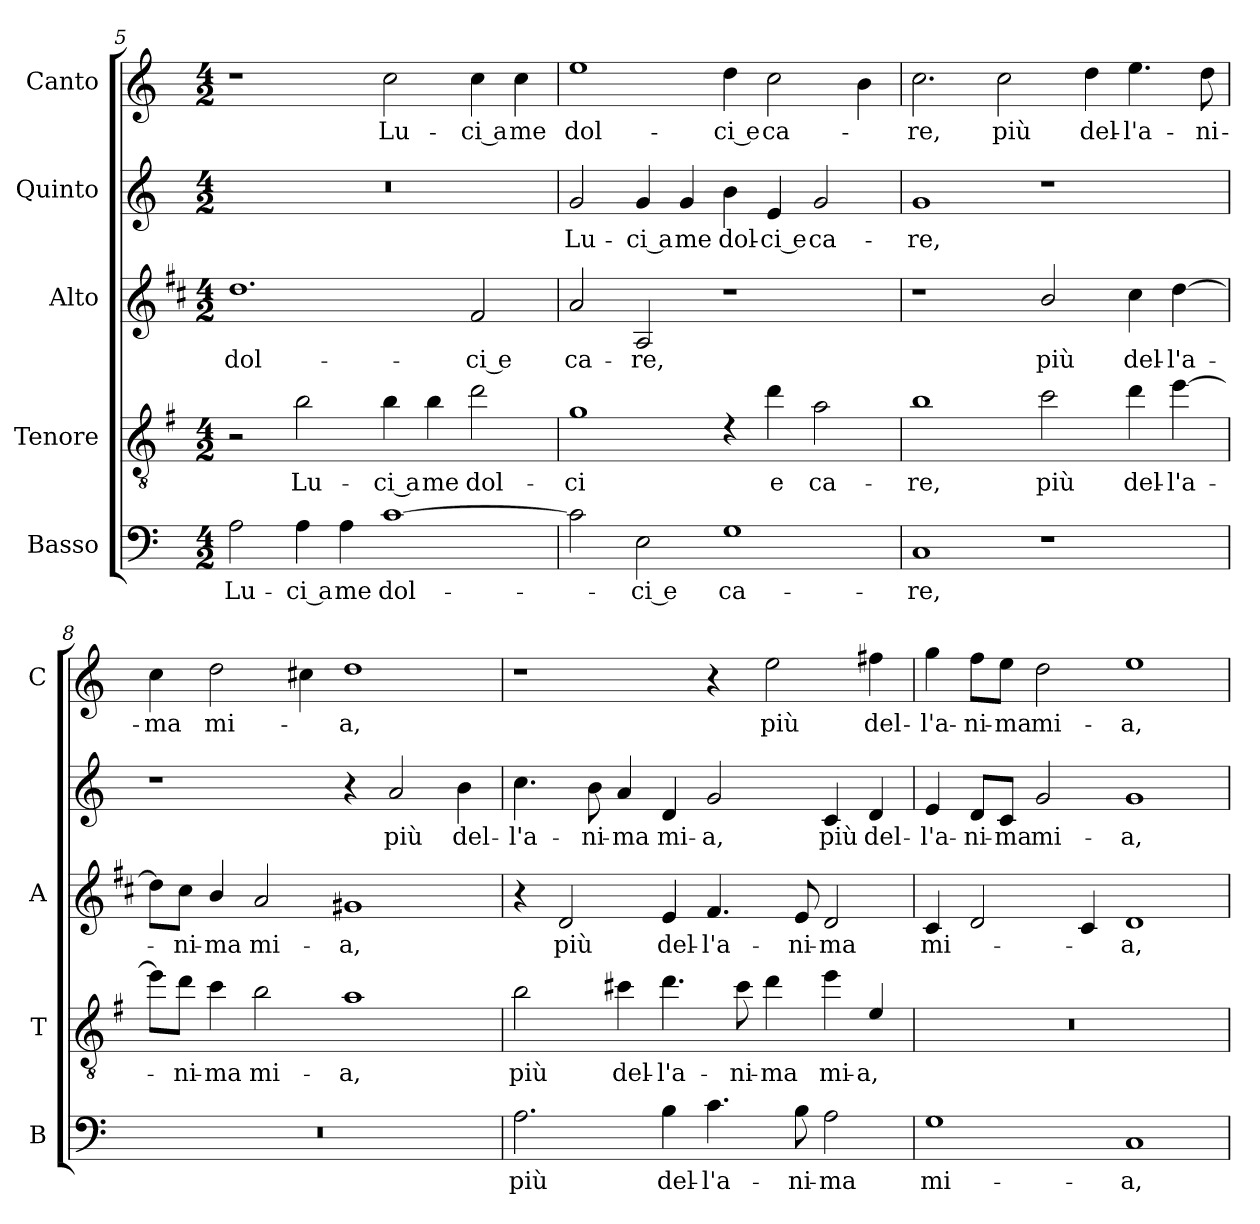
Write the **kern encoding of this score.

**kern	**text	**kern	**text	**kern	**text	**kern	**text	**kern	**text
*part5	*part5	*part4	*part4	*part3	*part3	*part2	*part2	*part1	*part1
*staff5	*staff5	*staff4	*staff4	*staff3	*staff3	*staff2	*staff2	*staff1	*staff1
*I"Basso	*	*I"Tenore	*	*I"Alto	*	*I"Quinto	*	*I"Canto	*
*I'B	*	*I'T	*	*I'A	*	*	*	*I'C	*
*clefF4	*	*clefGv2	*	*clefG2	*	*clefG2	*	*clefG2	*
*	*	*ITrd4c7	*	*ITrd1c2	*	*	*	*	*
*k[]	*	*k[]	*	*k[]	*	*k[]	*	*k[]	*
*C:	*	*C:	*	*C:	*	*C:	*	*C:	*
*M4/2	*	*M4/2	*	*M4/2	*	*M4/2	*	*M4/2	*
=5	=5	=5	=5	=5	=5	=5	=5	=5	=5
!	!LO:LY:b	!	!	!	!LO:LY:b	!	!	!	!
2A\	Lu-	2r	.	1.cc	dol-	0r	.	1r	.
!	!LO:LY:b	!	!LO:LY:b	!	!	!	!	!	!
4A\	-ci a	2e\	Lu-	.	.	.	.	.	.
!	!LO:LY:b	!	!	!	!	!	!	!	!
4A\	me	.	.	.	.	.	.	.	.
!	!LO:LY:b	!	!LO:LY:b	!	!	!	!	!	!LO:LY:b
[1c	dol-	4e\	-ci a	.	.	.	.	2cc\	Lu-
!	!	!	!LO:LY:b	!	!	!	!	!	!
.	.	4e\	me	.	.	.	.	.	.
!	!	!	!LO:LY:b	!	!LO:LY:b	!	!	!	!LO:LY:b
.	.	2g\	dol-	2e/	-ci e	.	.	4cc\	-ci a
!	!	!	!	!	!	!	!	!	!LO:LY:b
.	.	.	.	.	.	.	.	4cc\	me
=6	=6	=6	=6	=6	=6	=6	=6	=6	=6
!	!	!	!LO:LY:b	!	!LO:LY:b	!	!LO:LY:b	!	!LO:LY:b
2c\]	.	1c	-ci	2g/	ca-	2g/	Lu-	1ee	dol-
!	!LO:LY:b	!	!	!	!LO:LY:b	!	!LO:LY:b	!	!
2E\	-ci e	.	.	2G/	-re,	4g/	-ci a	.	.
!	!	!	!	!	!	!	!LO:LY:b	!	!
.	.	.	.	.	.	4g/	me	.	.
!	!LO:LY:b	!	!	!	!	!	!LO:LY:b	!	!LO:LY:b
1G	ca-	4rc	.	1r	.	4b\	dol-	4dd\	-ci e
!	!	!	!LO:LY:b	!	!	!	!LO:LY:b	!	!LO:LY:b
.	.	4g\	e	.	.	4e/	-ci e	2cc\	ca-
!	!	!	!LO:LY:b	!	!	!	!LO:LY:b	!	!
.	.	2d\	ca-	.	.	2g/	ca-	.	.
.	.	.	.	.	.	.	.	4b\	.
=7	=7	=7	=7	=7	=7	=7	=7	=7	=7
!	!LO:LY:b	!	!LO:LY:b	!	!	!	!LO:LY:b	!	!LO:LY:b
1C	-re,	1e	-re,	1r	.	1g	-re,	2.cc\	-re,
!	!	!	!	!	!	!	!	!	!LO:LY:b
.	.	.	.	.	.	.	.	2cc\	più
!	!	!	!LO:LY:b	!	!LO:LY:b	!	!	!	!
1r	.	2f\	più	2a/	più	1r	.	.	.
!	!	!	!	!	!	!	!	!	!LO:LY:b
.	.	.	.	.	.	.	.	4dd\	del-
!	!	!	!LO:LY:b	!	!LO:LY:b	!	!	!	!LO:LY:b
.	.	4g\	del-	4b\	del-	.	.	4.ee\	-l'a-
!	!	!	!LO:LY:b	!	!LO:LY:b	!	!	!	!
.	.	[4a\	-l'a-	[4cc\	-l'a-	.	.	.	.
!	!	!	!	!	!	!	!	!	!LO:LY:b
.	.	.	.	.	.	.	.	8dd\	-ni-
!!LO:PB:g=z
=8	=8	=8	=8	=8	=8	=8	=8	=8	=8
!	!	!	!	!	!	!	!	!	!LO:LY:b
0r	.	8a\L]	.	8cc\L]	.	1r	.	4cc\	-ma
!	!	!	!LO:LY:b	!	!LO:LY:b	!	!	!	!
.	.	8g\J	-ni-	8b\J	-ni-	.	.	.	.
!	!	!	!LO:LY:b	!	!LO:LY:b	!	!	!	!LO:LY:b
.	.	4f\	-ma	4a/	-ma	.	.	2dd\	mi-
!	!	!	!LO:LY:b	!	!LO:LY:b	!	!	!	!
.	.	2e\	mi-	2g/	mi-	.	.	.	.
.	.	.	.	.	.	.	.	4cc#X\	.
!	!	!	!LO:LY:b	!	!LO:LY:b	!	!	!	!LO:LY:b
.	.	1d	-a,	1f#X	-a,	4r	.	1dd	-a,
!	!	!	!	!	!	!	!LO:LY:b	!	!
.	.	.	.	.	.	2a/	più	.	.
!	!	!	!	!	!	!	!LO:LY:b	!	!
.	.	.	.	.	.	4b\	del-	.	.
=9	=9	=9	=9	=9	=9	=9	=9	=9	=9
!	!LO:LY:b	!	!LO:LY:b	!	!	!	!LO:LY:b	!	!
2.A\	più	2e\	più	4r	.	4.cc\	-l'a-	1r	.
!	!	!	!	!	!LO:LY:b	!	!	!	!
.	.	.	.	2c/	più	.	.	.	.
!	!	!	!	!	!	!	!LO:LY:b	!	!
.	.	.	.	.	.	8b\	-ni-	.	.
!	!	!	!LO:LY:b	!	!	!	!LO:LY:b	!	!
.	.	4f#X\	del-	.	.	4a/	-ma	.	.
!	!LO:LY:b	!	!LO:LY:b	!	!LO:LY:b	!	!LO:LY:b	!	!
4B\	del-	4.g\	-l'a-	4d/	del-	4d/	mi-	.	.
!	!LO:LY:b	!	!	!	!LO:LY:b	!	!LO:LY:b	!	!
4.c\	-l'a-	.	.	4.e/	-l'a-	2g/	-a,	4r	.
!	!	!	!LO:LY:b	!	!	!	!	!	!
.	.	8f#\	-ni-	.	.	.	.	.	.
!	!	!	!LO:LY:b	!	!	!	!	!	!LO:LY:b
.	.	4g\	-ma	.	.	.	.	2ee\	più
!	!LO:LY:b	!	!	!	!LO:LY:b	!	!	!	!
8B\	-ni-	.	.	8d/	-ni-	.	.	.	.
!	!LO:LY:b	!	!LO:LY:b	!	!LO:LY:b	!	!LO:LY:b	!	!
2A\	-ma	4a\	mi-	2c/	-ma	4c/	più	.	.
!	!	!	!LO:LY:b	!	!	!	!LO:LY:b	!	!LO:LY:b
.	.	4A/	-a,	.	.	4d/	del-	4ff#X\	del-
=10	=10	=10	=10	=10	=10	=10	=10	=10	=10
!	!LO:LY:b	!	!	!	!LO:LY:b	!	!LO:LY:b	!	!LO:LY:b
1G	mi-	0r	.	4B/	mi-	4e/	-l'a-	4gg\	-l'a-
!	!	!	!	!	!	!	!LO:LY:b	!	!LO:LY:b
.	.	.	.	2c/	.	8d/L	-ni-	8ff\L	-ni-
!	!	!	!	!	!	!	!LO:LY:b	!	!LO:LY:b
.	.	.	.	.	.	8c/J	-ma	8ee\J	-ma
!	!	!	!	!	!	!	!LO:LY:b	!	!LO:LY:b
.	.	.	.	.	.	2g/	mi-	2dd\	mi-
.	.	.	.	4B/	.	.	.	.	.
!	!LO:LY:b	!	!	!	!LO:LY:b	!	!LO:LY:b	!	!LO:LY:b
1C	-a,	.	.	1c	-a,	1g	-a,	1ee	-a,
=	=	=	=	=	=	=	=	=	=
*-	*-	*-	*-	*-	*-	*-	*-	*-	*-
